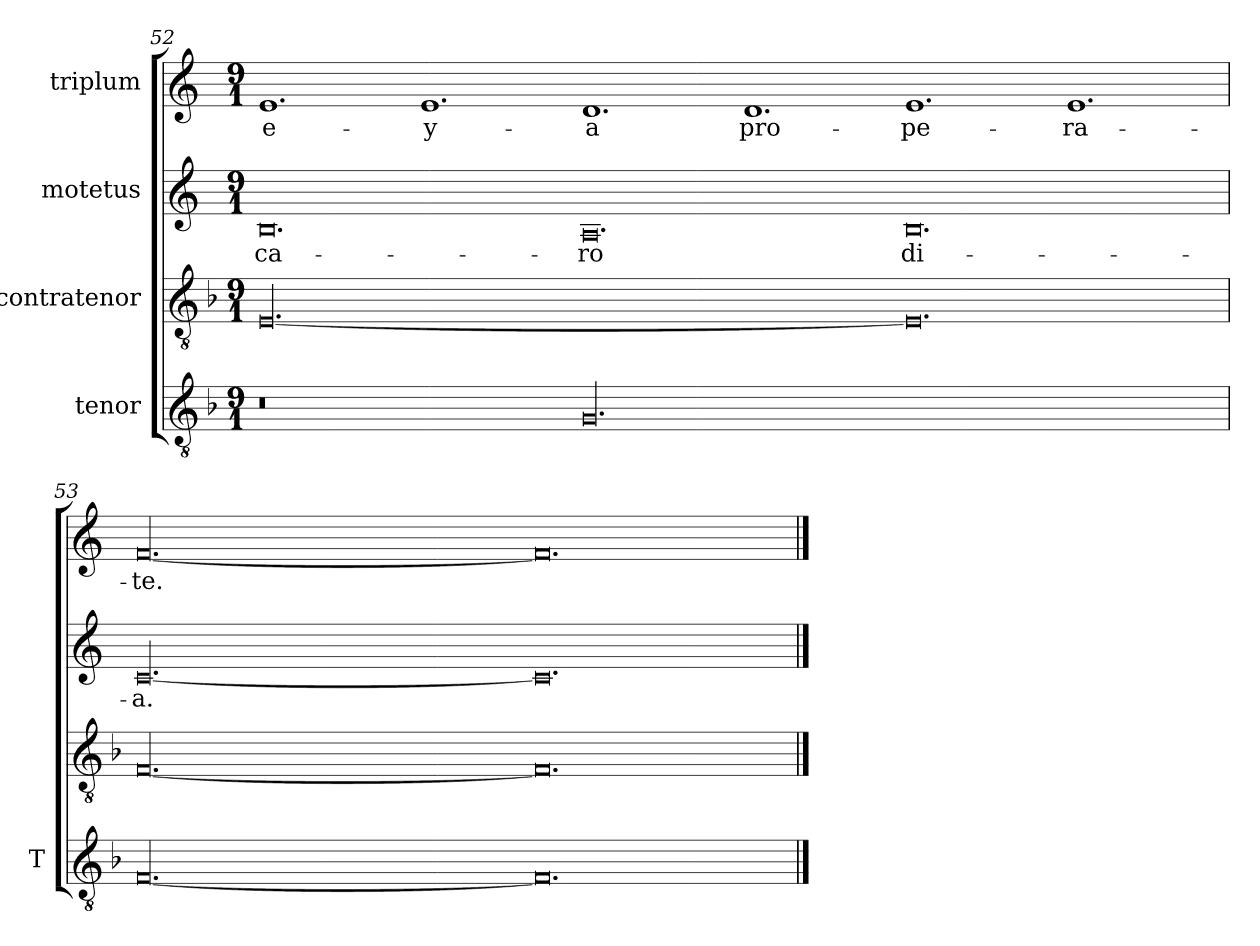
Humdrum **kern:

**kern	**kern	**kern	**text	**kern	**text
*part4	*part3	*part2	*part2	*part1	*part1
*staff4	*staff3	*staff2	*staff2	*staff1	*staff1
*I"tenor	*I"contratenor	*I"motetus	*	*I"triplum	*
*I'T	*	*	*	*	*
*clefGv2	*clefGv2	*clefG2	*	*clefG2	*
*k[b-]	*k[b-]	*k[]	*	*k[]	*
*F:	*F:	*C:	*	*C:	*
*M9/1	*M9/1	*M9/1	*	*M9/1	*
=52	=52	=52	=52	=52	=52
0.r	[00.E/	0.B/	ca-	1.e/	e-
.	.	.	.	1.e/	-y-
00.G/	.	0.A/	-ro	1.d/	-a
.	.	.	.	1.d/	pro-
.	0.E/]	0.B/	di-	1.e/	-pe-
.	.	.	.	1.e/	-ra-
=53	=53	=53	=53	=53	=53
[00.F/	[00.F/	[00.c/	-a.	[00.f/	-te.
0.F/]	0.F/]	0.c/]	.	0.f/]	.
==	==	==	==	==	==
*-	*-	*-	*-	*-	*-
